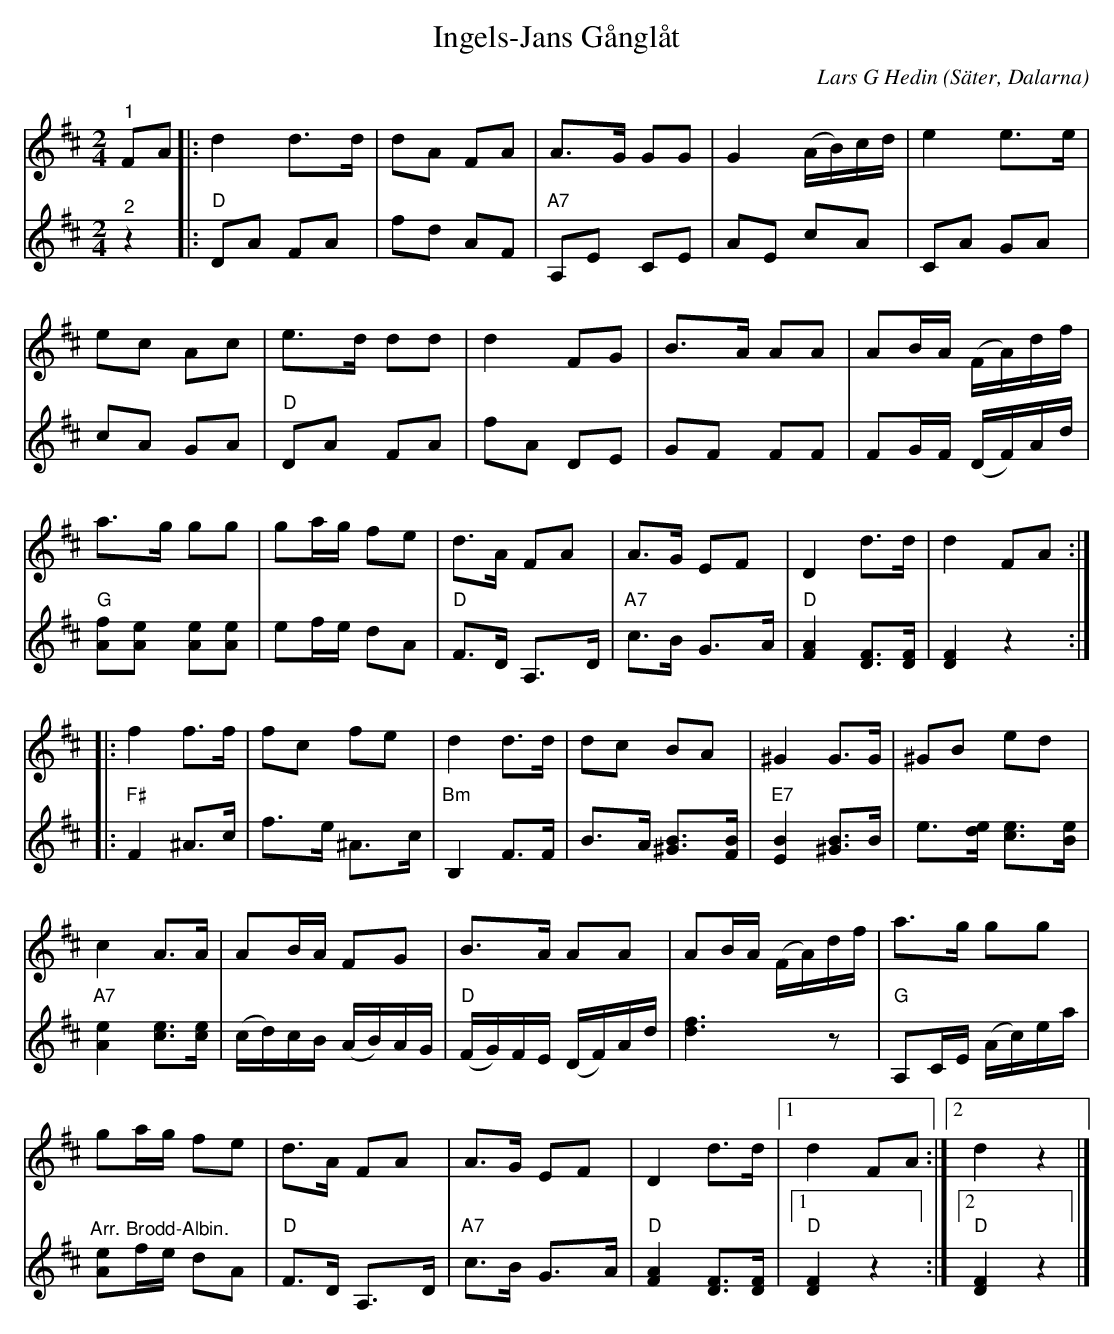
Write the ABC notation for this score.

X:1
T:Ingels-Jans Gånglåt
C:Lars G Hedin
O:Säter, Dalarna
L:1/8
M:2/4
K:D
V:1
"^1" FA |: d2 d>d | dA FA | A>G GG | G2 (A/B/)c/d/ | e2 e>e |
ec Ac | e>d dd | d2 FG | B>A AA | AB/A/ (F/A/)d/f/ |
a>g gg | ga/g/ fe | d>A FA | A>G EF | D2 d>d | d2 FA ::
f2 f>f | fc fe | d2 d>d | dc BA | ^G2 G>G | ^GB ed |
c2 A>A | AB/A/ FG | B>A AA | AB/A/ (F/A/)d/f/ | a>g gg |
ga/g/ fe | d>A FA | A>G EF | D2 d>d |1 d2 FA :|2 d2 z2 |]
V:2
"^2" z2 |:"D" DA FA | fd AF |"A7" A,E CE | AE cA | CA GA |
cA GA |"D" DA FA | fA DE | GF FF | FG/F/ (D/F/)A/d/ |
"G" [Af][Ae] [Ae][Ae] | ef/e/ dA | "D" F>D A,>D | "A7" c>B G>A | "D" [FA]2 [DF]>[DF] | [DF]2 z2 ::
"F#" F2 ^A>c | f>e ^A>c |"Bm" B,2 F>F | B>A [^GB]>[FB] | "E7" [EB]2 [^GB]>B | e>[de] [ce]>[Be] |
"A7" [Ae]2 [ce]>[ce] | (c/d/)c/B/ (A/B/)A/G/ | "D" (F/G/)F/E/ (D/F/)A/d/ | [df]3 z | "G" A,C/E/ (A/c/)e/a/ |
"^Arr. Brodd-Albin."  [Ae]f/e/ dA | "D" F>D A,>D | "A7" c>B G>A | "D" [FA]2 [DF]>[DF] |1 "D" [DF]2 z2 :|2 "D" [DF]2 z2 |]
